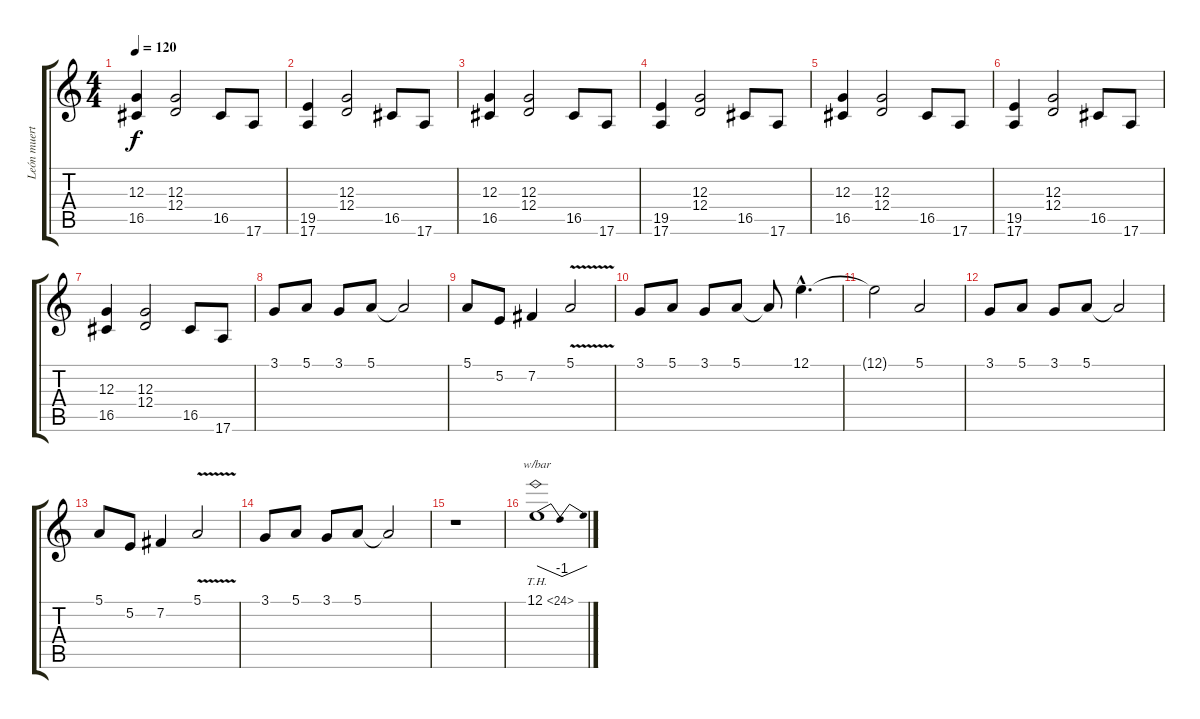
\track ("León muerto" "León muert") {instrument lead1square}
\staff {score tabs}
\tuning (E4 B3 G3 D3 A2 E2) {hide}
\ts (4 4)
\tempo 120
\clef g2
\ks c
(12.3 16.5).4{dy f} (12.3 12.4).2 16.5.8 17.6.8 |
(19.5 17.6).4 (12.3 12.4).2 16.5.8 17.6.8 |
(12.3 16.5).4 (12.3 12.4).2 16.5.8 17.6.8 |
(19.5 17.6).4 (12.3 12.4).2 16.5.8 17.6.8 |
(12.3 16.5).4 (12.3 12.4).2 16.5.8 17.6.8 |
(19.5 17.6).4 (12.3 12.4).2 16.5.8 17.6.8 |
(12.3 16.5).4 (12.3 12.4).2 16.5.8 17.6.8 |
3.1.8 5.1.8 3.1.8 5.1.8 5.1{t}.2 |
5.1.8 5.2.8 7.2.4 5.1{v}.2 |
3.1.8 5.1.8 3.1.8 5.1.8 5.1{t}.8 12.1{hac}.4{d} |
12.1{t}.2 5.1.2 |
3.1.8 5.1.8 3.1.8 5.1.8 5.1{t}.2 |
5.1.8 5.2.8 7.2.4 5.1{v}.2 |
3.1.8 5.1.8 3.1.8 5.1.8 5.1{t}.2{volume 9} |
r.1 |
12.1{th 12}.1{tbe (dip default 0 0 30 -4 60 0)}
